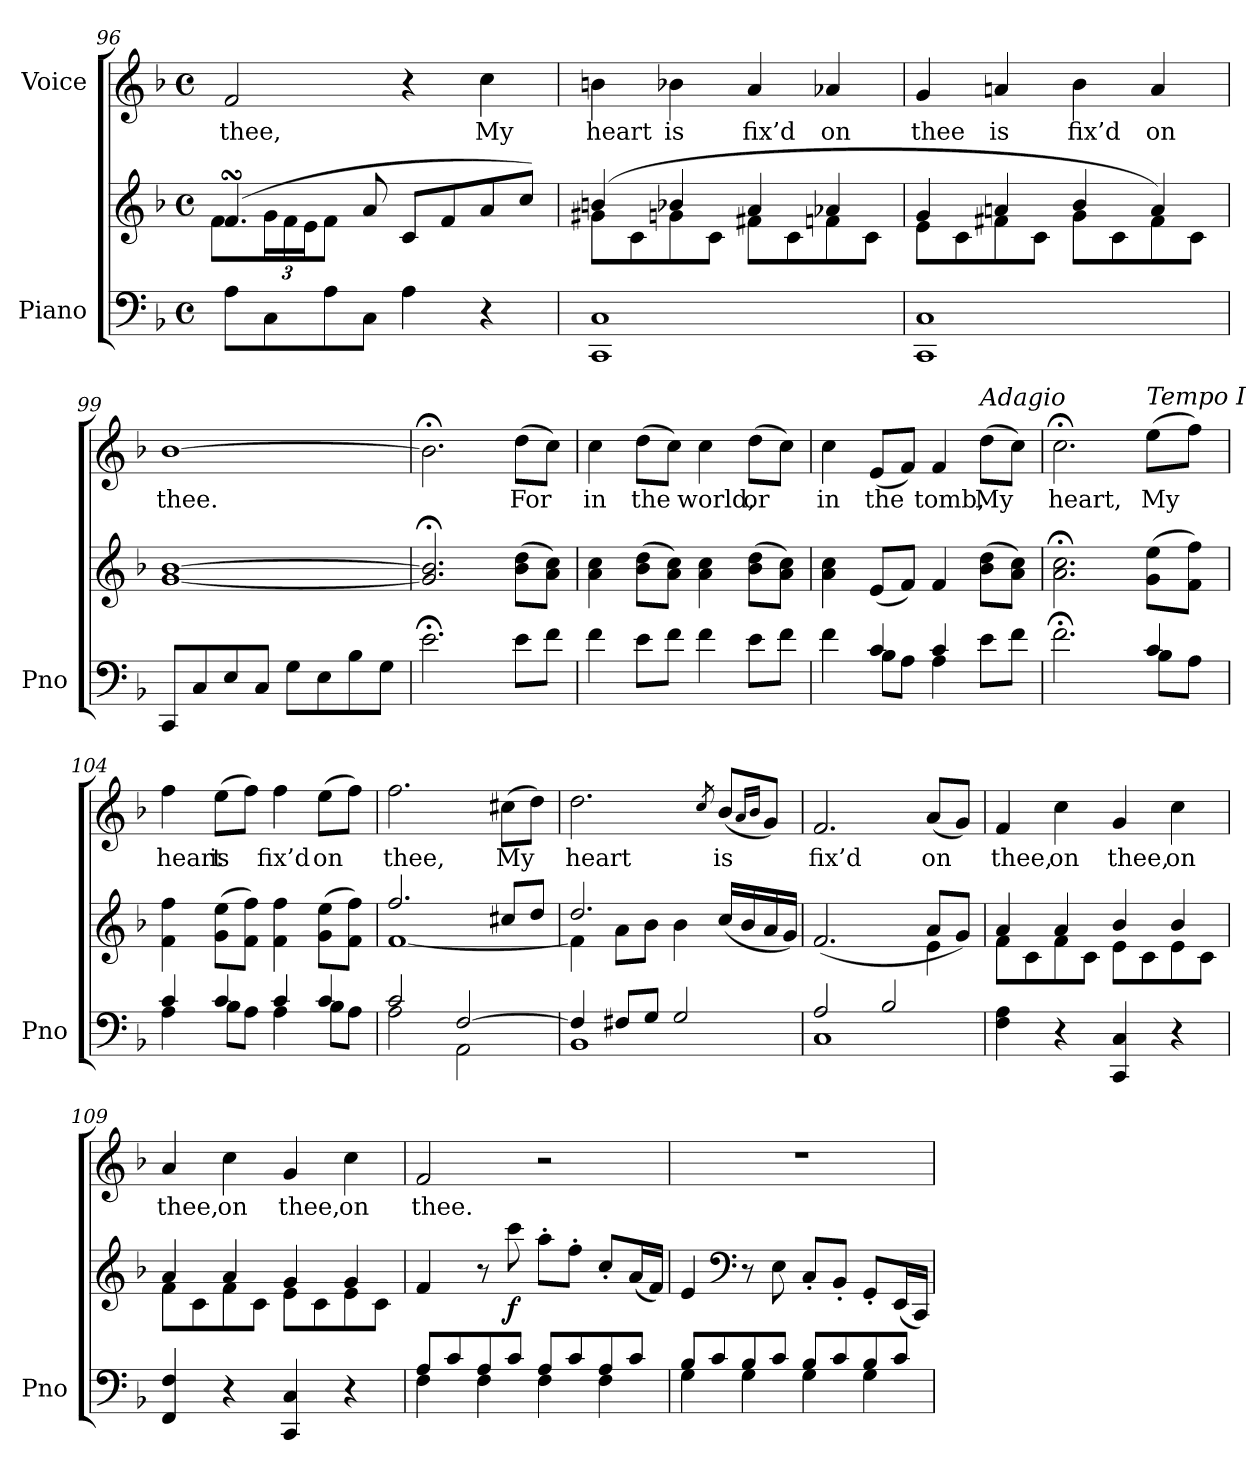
**kern	**kern	**dynam	**kern	**text
*part2	*part2	*part2	*part1	*part1
*staff3	*staff2	*staff2/3	*staff1	*staff1
*I"Piano	*	*	*I"Voice	*
*I'Pno	*	*	*	*
*clefF4	*clefG2	*	*clefG2	*
*k[b-]	*k[b-]	*	*k[b-]	*
*M4/4	*M4/4	*	*M4/4	*
*met(c)	*met(c)	*	*met(c)	*
=96	=96	=96	=96	=96
*	*^	*	*	*
8A\L	(4.fsSSs/	8f!L	.	2f/	thee,
*	*	*Xbrackettup	*	*	*
8C\	.	24g!L	.	.	.
.	.	24f!	.	.	.
.	.	24e!J	.	.	.
8A\	.	8f!J	.	.	.
8C\J	8a/	2ryy	.	.	.
4A\	8c/L	.	.	4r	.
.	8f/	.	.	.	.
4r	8a/	.	.	4cc\	My
.	8cc/J)	8ryy	.	.	.
=97	=97	=97	=97	=97	=97
1CC 1C	(4bn/	8g#X\L	.	4bn\	heart
.	.	8c\	.	.	.
.	4b-X/	8gn\	.	4b-X\	is
.	.	8c\J	.	.	.
.	4a/	8f#X\L	.	4a/	fix’d
.	.	8c\	.	.	.
.	4a-X/	8fn\	.	4a-X/	on
.	.	8c\J	.	.	.
=98	=98	=98	=98	=98	=98
1CC 1C	4g/	8e\L	.	4g/	thee
.	.	8c\	.	.	.
.	4an/	8f#X\	.	4an/	is
.	.	8c\J	.	.	.
.	4b-/	8g\L	.	4b-\	fix’d
.	.	8c\	.	.	.
.	4a/)	8f#\	.	4a/	on
.	.	8c\J	.	.	.
*	*v	*v	*	*	*
=99	=99	=99	=99	=99
8CC/L	[1g [1b-	.	[1b-	thee.
8C/	.	.	.	.
8E/	.	.	.	.
8C/J	.	.	.	.
8G\L	.	.	.	.
8E\	.	.	.	.
8B-\	.	.	.	.
8G\J	.	.	.	.
=100	=100	=100	=100	=100
2.e;<\	2.g/];< 2.b-/];<	.	2.b-;<\]	.
8e\L	(8b-\ 8dd\L	.	(8dd\L	For
8f\J	8a\ 8cc\J)	.	8cc\J)	.
=101	=101	=101	=101	=101
4f\	4a\ 4cc\	.	4cc\	in
8e\L	(8b-\ 8dd\L	.	(8dd\L	the
8f\J	8a\ 8cc\J)	.	8cc\J)	.
4f\	4a\ 4cc\	.	4cc\	world,
8e\L	(8b-\ 8dd\L	.	(8dd\L	or
8f\J	8a\ 8cc\J)	.	8cc\J)	.
=102	=102	=102	=102	=102
*^	*	*	*	*
4f\	4ryy	4a\ 4cc\	.	4cc\	in
4c/	8B-\L	(8e/L	.	(8e/L	the
.	8A\J	8f/J)	.	8f/J)	.
4c/	4A\	4f/	.	4f/	tomb,
!	!	!	!	!LO:TX:i:t=Adagio	!
8e\L	4ryy	(8b-\ 8dd\L	.	(8dd\L	My
8f\J	.	8a\ 8cc\J)	.	8cc\J)	.
=103	=103	=103	=103	=103	=103
2.f;<\	2.ryy	2.a\;< 2.cc\;<	.	2.cc;<\	heart,
!	!	!	!	!LO:TX:i:t=Tempo I	!
4c/	8B-\L	(8g\ 8ee\L	.	(8ee\L	My
.	8A\J	8f\ 8ff\J)	.	8ff\J)	.
=104	=104	=104	=104	=104	=104
4c/	4A\	4f\ 4ff\	.	4ff\	heart
4c/	8B-\L	(8g\ 8ee\L	.	(8ee\L	is
.	8A\J	8f\ 8ff\J)	.	8ff\J)	.
4c/	4A\	4f\ 4ff\	.	4ff\	fix’d
4c/	8B-\L	(8g\ 8ee\L	.	(8ee\L	on
.	8A\J	8f\ 8ff\J)	.	8ff\J)	.
=105	=105	=105	=105	=105	=105
*	*	*^	*	*	*
2c/	2A\	2.ff/	[1f	.	2.ff\	thee,
[2F/	2AA\	.	.	.	.	.
.	.	8cc#X/L	.	.	(8cc#X\L	My
.	.	8dd/J	.	.	8dd\J)	.
=106	=106	=106	=106	=106	=106	=106
4F/]	1BB-	2.dd/	4f\]	.	2.dd\	heart
8F#X/L	.	.	8a\L	.	.	.
8G/J	.	.	8b-\J	.	.	.
2G/	.	.	4b-\	.	.	.
.	.	.	.	.	8qcc/	.
.	.	(16cc/LL	4ryy	.	(8b-/L	is
.	.	16b-/	.	.	.	.
.	.	.	.	.	16qa/LL	.
.	.	.	.	.	16qb-/JJ	.
.	.	16a/	.	.	8g/J)	.
.	.	16g/JJ)	.	.	.	.
=107	=107	=107	=107	=107	=107	=107
2A/	1C	(2.f/	2.ryy	.	2.f/	fix’d
2B-/	.	.	.	.	.	.
.	.	8a/L	4e\	.	(8a/L	on
.	.	8g/J)	.	.	8g/J)	.
*v	*v	*	*	*	*	*
=108	=108	=108	=108	=108	=108
4F\ 4A\	4a/	8f\L	.	4f/	thee,
.	.	8c\	.	.	.
4r	4a/	8f\	.	4cc\	on
.	.	8c\J	.	.	.
4CC/ 4C/	4b-/	8e\L	.	4g/	thee,
.	.	8c\	.	.	.
4r	4b-/	8e\	.	4cc\	on
.	.	8c\J	.	.	.
=109	=109	=109	=109	=109	=109
4FF/ 4F/	4a/	8f\L	.	4a/	thee,
.	.	8c\	.	.	.
4r	4a/	8f\	.	4cc\	on
.	.	8c\J	.	.	.
4CC/ 4C/	4g/	8e\L	.	4g/	thee,
.	.	8c\	.	.	.
4r	4g/	8e\	.	4cc\	on
.	.	8c\J	.	.	.
*	*v	*v	*	*	*
=110	=110	=110	=110	=110
*^	*	*	*	*
8A/L	4F\	4f/	.	2f/	thee.
8c/	.	.	.	.	.
8A/	4F\	8r	.	.	.
!	!	!	!LO:DY:b	!	!
8c/J	.	8ccc\	f	.	.
8A/L	4F\	8aa'\L	.	2r	.
8c/	.	8ff'\J	.	.	.
8A/	4F\	8cc'/L	.	.	.
8c/J	.	(16a/L	.	.	.
.	.	16f/JJ)	.	.	.
=111	=111	=111	=111	=111	=111
8B-/L	4G\	4e/	.	1r	.
8c/	.	.	.	.	.
*	*	*clefF4	*	*	*
8B-/	4G\	8r	.	.	.
8c/J	.	8E\	.	.	.
8B-/L	4G\	8C'/L	.	.	.
8c/	.	8BB-'/J	.	.	.
8B-/	4G\	8GG'/L	.	.	.
8c/J	.	(16EE/L	.	.	.
.	.	16CC/JJ)	.	.	.
*v	*v	*	*	*	*
=	=	=	=	=
*-	*-	*-	*-	*-
